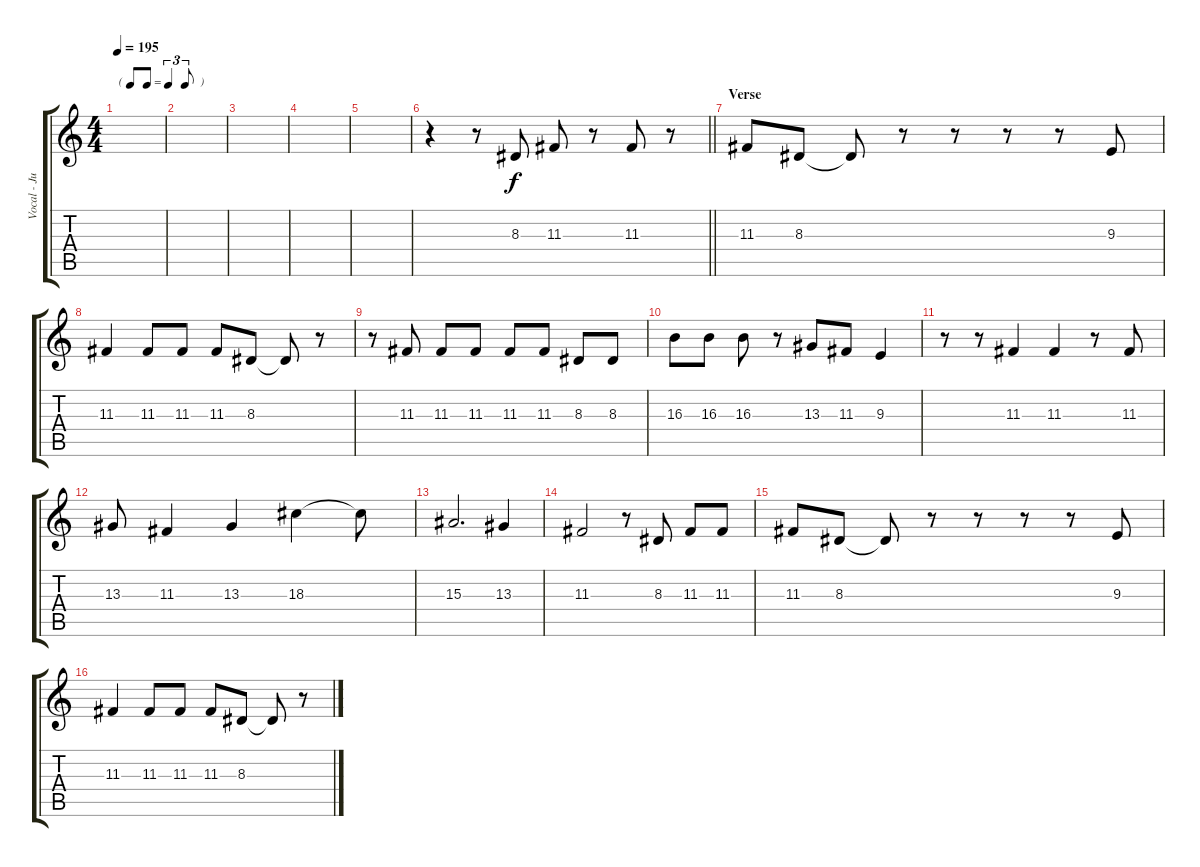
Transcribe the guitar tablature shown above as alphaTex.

\track ("Vocal - Justin" "Vocal - Ju") {instrument tenorsax}
\staff {score tabs}
\tuning (E4 B3 G3 D3 A2 E2) {hide}
\ts (4 4)
\tf triplet8th
\tempo 195
\clef g2
\ks c
|
|
|
|
|
\barLineRight lightlight
r.4 r.8 8.3.8 11.3.8 r.8 11.3.8 r.8 |
\section ("" "Verse")
11.3.8 8.3.8 8.3{t}.8 r.8 r.8 r.8 r.8 9.3.8 |
11.3.4 11.3.8 11.3.8 11.3.8 8.3.8 8.3{t}.8 r.8 |
r.8 11.3.8 11.3.8 11.3.8 11.3.8 11.3.8 8.3.8 8.3.8 |
16.3.8 16.3.8 16.3.8 r.8 13.3.8 11.3.8 9.3.4 |
r.8 r.8 11.3.4 11.3.4 r.8 11.3.8 |
13.3.8 11.3.4 13.3.4 18.3.4 18.3{t}.8 |
15.3.2{d} 13.3.4 |
11.3.2 r.8 8.3.8 11.3.8 11.3.8 |
11.3.8 8.3.8 8.3{t}.8 r.8 r.8 r.8 r.8 9.3.8 |
11.3.4 11.3.8 11.3.8 11.3.8 8.3.8 8.3{t}.8 r.8
